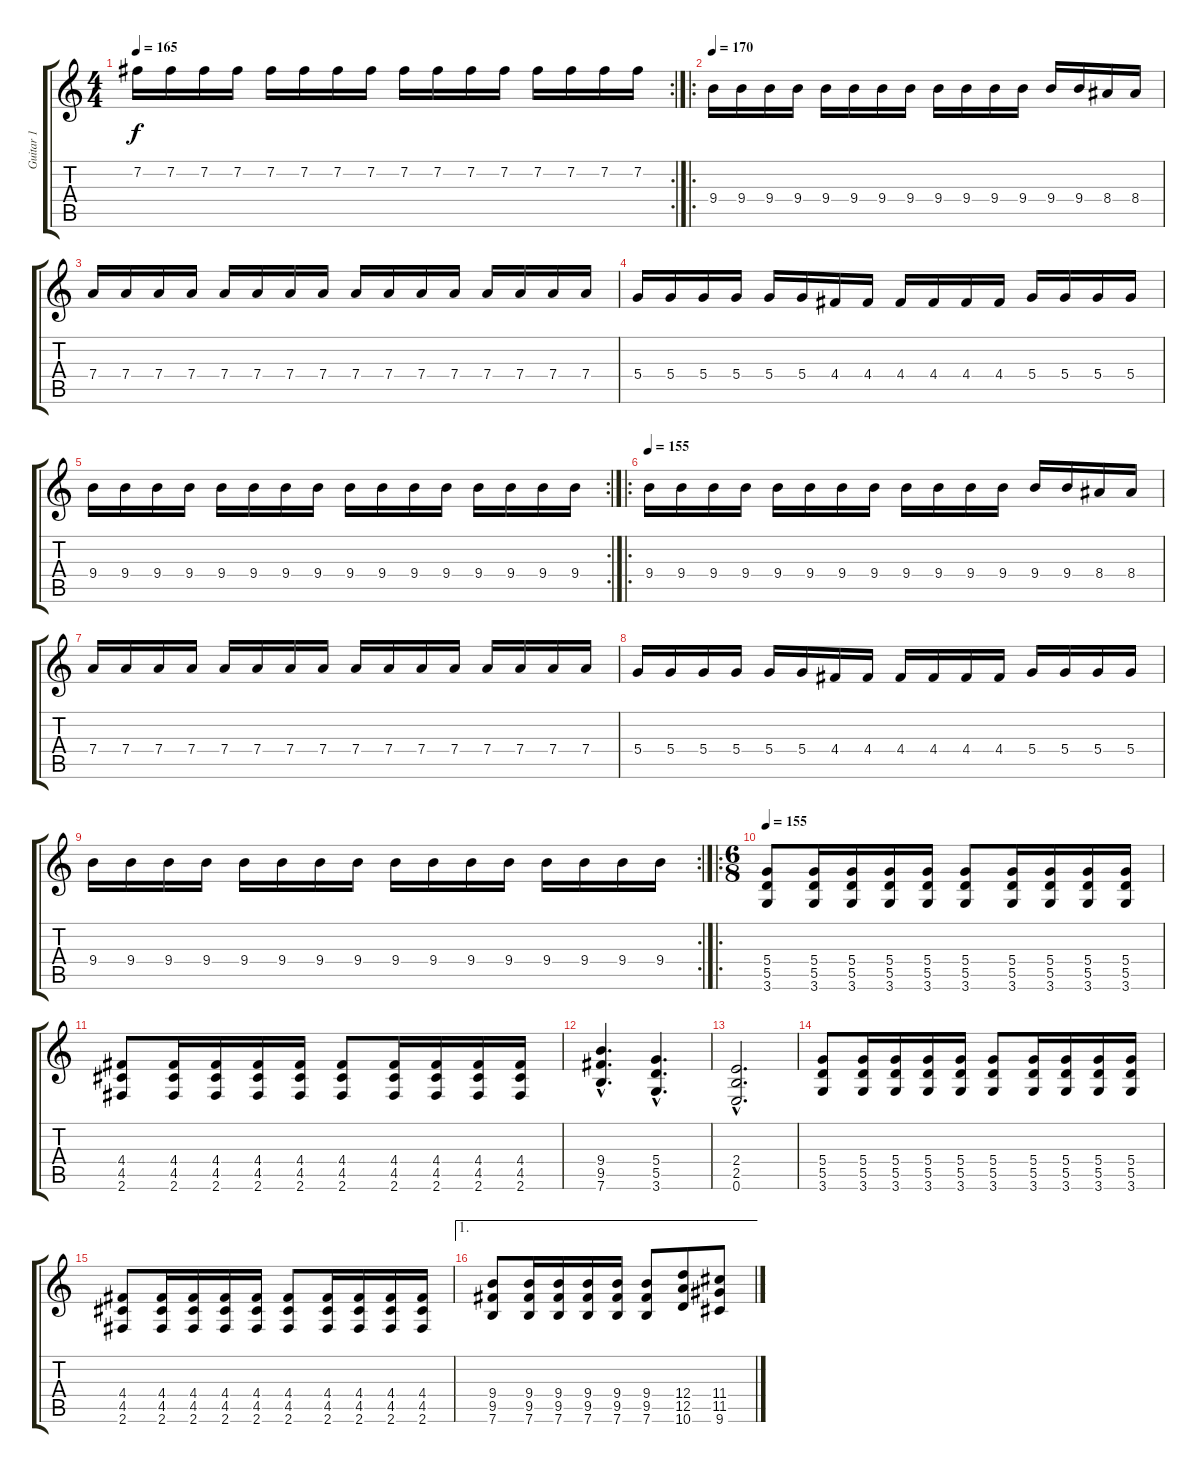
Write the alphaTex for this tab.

\track ("Guitar 1" "Guitar 1") {instrument distortionguitar}
\staff {score tabs}
\tuning (E4 B3 G3 D3 A2 E2) {hide}
\rc 2
\ts (4 4)
\tempo 165
\clef g2
\ks c
7.2.16{dy f} 7.2.16 7.2.16 7.2.16 7.2.16 7.2.16 7.2.16 7.2.16 7.2.16 7.2.16 7.2.16 7.2.16 7.2.16 7.2.16 7.2.16 7.2.16 |
\ro
\tempo 170
9.4.16 9.4.16 9.4.16 9.4.16 9.4.16 9.4.16 9.4.16 9.4.16 9.4.16 9.4.16 9.4.16 9.4.16 9.4.16 9.4.16 8.4.16 8.4.16 |
7.4.16 7.4.16 7.4.16 7.4.16 7.4.16 7.4.16 7.4.16 7.4.16 7.4.16 7.4.16 7.4.16 7.4.16 7.4.16 7.4.16 7.4.16 7.4.16 |
5.4.16 5.4.16 5.4.16 5.4.16 5.4.16 5.4.16 4.4.16 4.4.16 4.4.16 4.4.16 4.4.16 4.4.16 5.4.16 5.4.16 5.4.16 5.4.16 |
\rc 2
9.4.16 9.4.16 9.4.16 9.4.16 9.4.16 9.4.16 9.4.16 9.4.16 9.4.16 9.4.16 9.4.16 9.4.16 9.4.16 9.4.16 9.4.16 9.4.16 |
\ro
\tempo 155
9.4.16 9.4.16 9.4.16 9.4.16 9.4.16 9.4.16 9.4.16 9.4.16 9.4.16 9.4.16 9.4.16 9.4.16 9.4.16 9.4.16 8.4.16 8.4.16 |
7.4.16 7.4.16 7.4.16 7.4.16 7.4.16 7.4.16 7.4.16 7.4.16 7.4.16 7.4.16 7.4.16 7.4.16 7.4.16 7.4.16 7.4.16 7.4.16 |
5.4.16 5.4.16 5.4.16 5.4.16 5.4.16 5.4.16 4.4.16 4.4.16 4.4.16 4.4.16 4.4.16 4.4.16 5.4.16 5.4.16 5.4.16 5.4.16 |
\rc 2
9.4.16 9.4.16 9.4.16 9.4.16 9.4.16 9.4.16 9.4.16 9.4.16 9.4.16 9.4.16 9.4.16 9.4.16 9.4.16 9.4.16 9.4.16 9.4.16 |
\ro
\ts (6 8)
\tempo 155
(5.4 5.5 3.6).8 (5.4 5.5 3.6).16 (5.4 5.5 3.6).16 (5.4 5.5 3.6).16 (5.4 5.5 3.6).16 (5.4 5.5 3.6).8 (5.4 5.5 3.6).16 (5.4 5.5 3.6).16 (5.4 5.5 3.6).16 (5.4 5.5 3.6).16 |
(4.4 4.5 2.6).8 (4.4 4.5 2.6).16 (4.4 4.5 2.6).16 (4.4 4.5 2.6).16 (4.4 4.5 2.6).16 (4.4 4.5 2.6).8 (4.4 4.5 2.6).16 (4.4 4.5 2.6).16 (4.4 4.5 2.6).16 (4.4 4.5 2.6).16 |
(9.4{hac} 9.5{hac} 7.6{hac}).4{d} (5.4{hac} 5.5{hac} 3.6{hac}).4{d} |
(2.4{hac} 2.5{hac} 0.6{hac}).2{d} |
(5.4 5.5 3.6).8 (5.4 5.5 3.6).16 (5.4 5.5 3.6).16 (5.4 5.5 3.6).16 (5.4 5.5 3.6).16 (5.4 5.5 3.6).8 (5.4 5.5 3.6).16 (5.4 5.5 3.6).16 (5.4 5.5 3.6).16 (5.4 5.5 3.6).16 |
(4.4 4.5 2.6).8 (4.4 4.5 2.6).16 (4.4 4.5 2.6).16 (4.4 4.5 2.6).16 (4.4 4.5 2.6).16 (4.4 4.5 2.6).8 (4.4 4.5 2.6).16 (4.4 4.5 2.6).16 (4.4 4.5 2.6).16 (4.4 4.5 2.6).16 |
\ae 1
(9.4 9.5 7.6).8 (9.4 9.5 7.6).16 (9.4 9.5 7.6).16 (9.4 9.5 7.6).16 (9.4 9.5 7.6).16 (9.4 9.5 7.6).8 (12.4 12.5 10.6).8 (11.4 11.5 9.6).8
